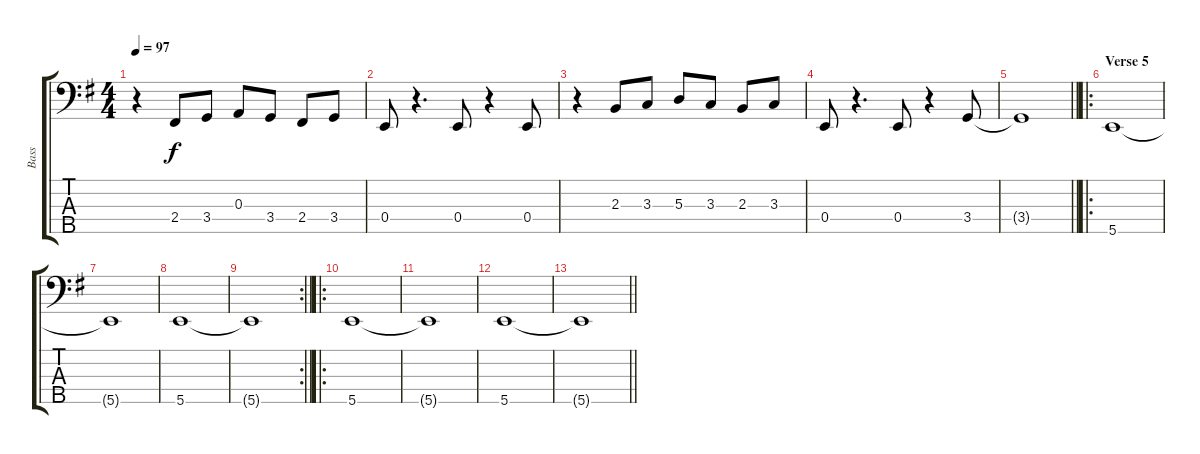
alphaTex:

\track ("Bass" "Bass") {instrument electricbassfinger}
\staff {score tabs}
\tuning (G2 D2 A1 E1 B0) {hide}
\ts (4 4)
\tempo 97
\clef f4
\ks eminor
r.4{dy f} 2.4.8 3.4.8 0.3.8 3.4.8 2.4.8 3.4.8 |
0.4.8 r.4{d} 0.4.8 r.4 0.4.8 |
r.4 2.3.8 3.3.8 5.3.8 3.3.8 2.3.8 3.3.8 |
0.4.8 r.4{d} 0.4.8 r.4 3.4.8 |
\barLineRight lightlight
3.4{t}.1 |
\ro
\section ("" "Verse 5")
\ks g
5.5.1 |
5.5{t}.1 |
5.5.1 |
\rc 2
\barLineRight lightlight
5.5{t}.1 |
\ro
5.5.1 |
5.5{t}.1 |
5.5.1 |
\barLineRight lightlight
5.5{t}.1
